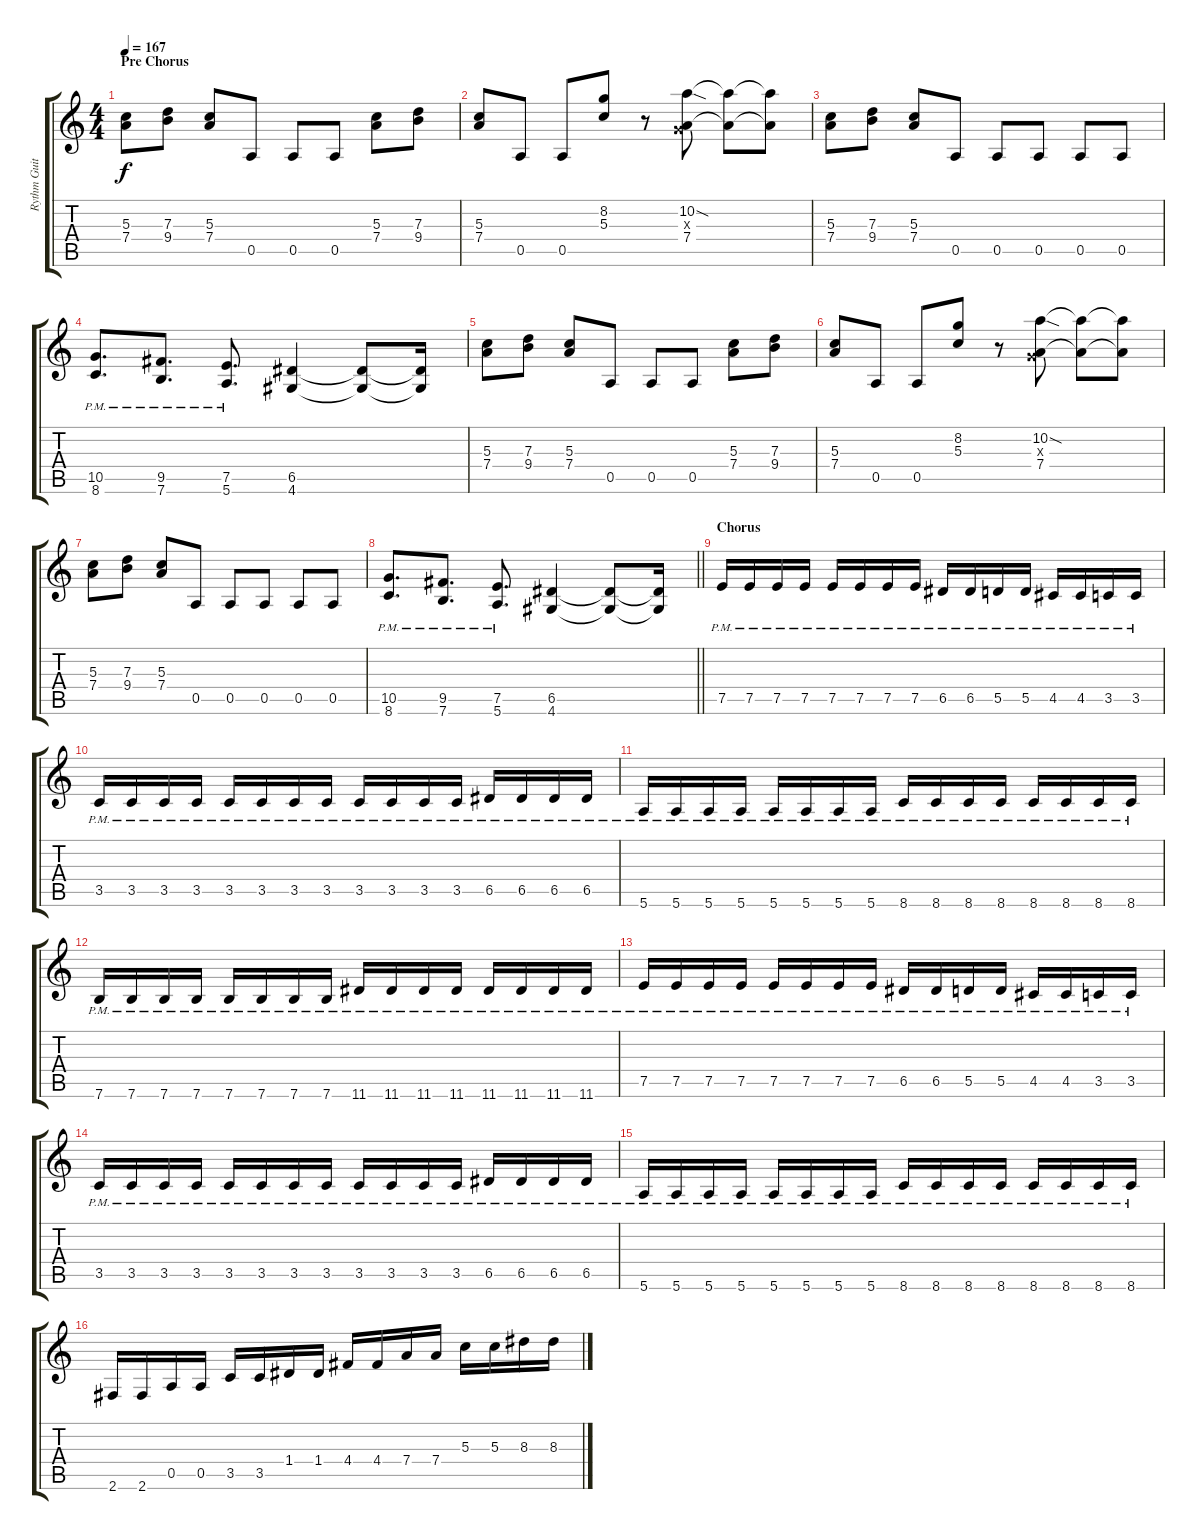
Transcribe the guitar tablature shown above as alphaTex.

\track ("Rythm Guitar" "Rythm Guit") {instrument distortionguitar}
\staff {score tabs}
\tuning (E4 B3 G3 D3 A2 E2) {hide}
\ts (4 4)
\section ("" "Pre Chorus")
\tempo 167
\clef g2
\ks c
(5.3 7.4).8{dy f} (7.3 9.4).8 (5.3 7.4).8 0.5.8 0.5.8 0.5.8 (5.3 7.4).8 (7.3 9.4).8 |
(5.3 7.4).8 0.5.8 0.5.8 (8.2 5.3).8 r.8 (10.2{sod} 0.3{x} 7.4).8 (10.2{t} 7.4{t}).8 (10.2{t} 7.4{t}).8 |
(5.3 7.4).8 (7.3 9.4).8 (5.3 7.4).8 0.5.8 0.5.8 0.5.8 0.5.8 0.5.8 |
(10.5{pm} 8.6{pm}).8{d} (9.5{pm} 7.6{pm}).8{d} (7.5{pm} 5.6{pm}).8{d} (6.5 4.6).4 (6.5{t} 4.6{t}).8 (6.5{t} 4.6{t}).16 |
(5.3 7.4).8 (7.3 9.4).8 (5.3 7.4).8 0.5.8 0.5.8 0.5.8 (5.3 7.4).8 (7.3 9.4).8 |
(5.3 7.4).8 0.5.8 0.5.8 (8.2 5.3).8 r.8 (10.2{sod} 0.3{x} 7.4).8 (10.2{t} 7.4{t}).8 (10.2{t} 7.4{t}).8 |
(5.3 7.4).8 (7.3 9.4).8 (5.3 7.4).8 0.5.8 0.5.8 0.5.8 0.5.8 0.5.8 |
\barLineRight lightlight
(10.5{pm} 8.6{pm}).8{d} (9.5{pm} 7.6{pm}).8{d} (7.5{pm} 5.6{pm}).8{d} (6.5 4.6).4 (6.5{t} 4.6{t}).8 (6.5{t} 4.6{t}).16 |
\section ("" "Chorus")
7.5{pm}.16 7.5{pm}.16 7.5{pm}.16 7.5{pm}.16 7.5{pm}.16 7.5{pm}.16 7.5{pm}.16 7.5{pm}.16 6.5{pm}.16 6.5{pm}.16 5.5{pm}.16 5.5{pm}.16 4.5{pm}.16 4.5{pm}.16 3.5{pm}.16 3.5{pm}.16 |
3.5{pm}.16 3.5{pm}.16 3.5{pm}.16 3.5{pm}.16 3.5{pm}.16 3.5{pm}.16 3.5{pm}.16 3.5{pm}.16 3.5{pm}.16 3.5{pm}.16 3.5{pm}.16 3.5{pm}.16 6.5{pm}.16 6.5{pm}.16 6.5{pm}.16 6.5{pm}.16 |
5.6{pm}.16 5.6{pm}.16 5.6{pm}.16 5.6{pm}.16 5.6{pm}.16 5.6{pm}.16 5.6{pm}.16 5.6{pm}.16 8.6{pm}.16 8.6{pm}.16 8.6{pm}.16 8.6{pm}.16 8.6{pm}.16 8.6{pm}.16 8.6{pm}.16 8.6{pm}.16 |
7.6{pm}.16 7.6{pm}.16 7.6{pm}.16 7.6{pm}.16 7.6{pm}.16 7.6{pm}.16 7.6{pm}.16 7.6{pm}.16 11.6{pm}.16 11.6{pm}.16 11.6{pm}.16 11.6{pm}.16 11.6{pm}.16 11.6{pm}.16 11.6{pm}.16 11.6{pm}.16 |
7.5{pm}.16 7.5{pm}.16 7.5{pm}.16 7.5{pm}.16 7.5{pm}.16 7.5{pm}.16 7.5{pm}.16 7.5{pm}.16 6.5{pm}.16 6.5{pm}.16 5.5{pm}.16 5.5{pm}.16 4.5{pm}.16 4.5{pm}.16 3.5{pm}.16 3.5{pm}.16 |
3.5{pm}.16 3.5{pm}.16 3.5{pm}.16 3.5{pm}.16 3.5{pm}.16 3.5{pm}.16 3.5{pm}.16 3.5{pm}.16 3.5{pm}.16 3.5{pm}.16 3.5{pm}.16 3.5{pm}.16 6.5{pm}.16 6.5{pm}.16 6.5{pm}.16 6.5{pm}.16 |
5.6{pm}.16 5.6{pm}.16 5.6{pm}.16 5.6{pm}.16 5.6{pm}.16 5.6{pm}.16 5.6{pm}.16 5.6{pm}.16 8.6{pm}.16 8.6{pm}.16 8.6{pm}.16 8.6{pm}.16 8.6{pm}.16 8.6{pm}.16 8.6{pm}.16 8.6{pm}.16 |
2.6.16 2.6.16 0.5.16 0.5.16 3.5.16 3.5.16 1.4.16 1.4.16 4.4.16 4.4.16 7.4.16 7.4.16 5.3.16 5.3.16 8.3.16 8.3.16
